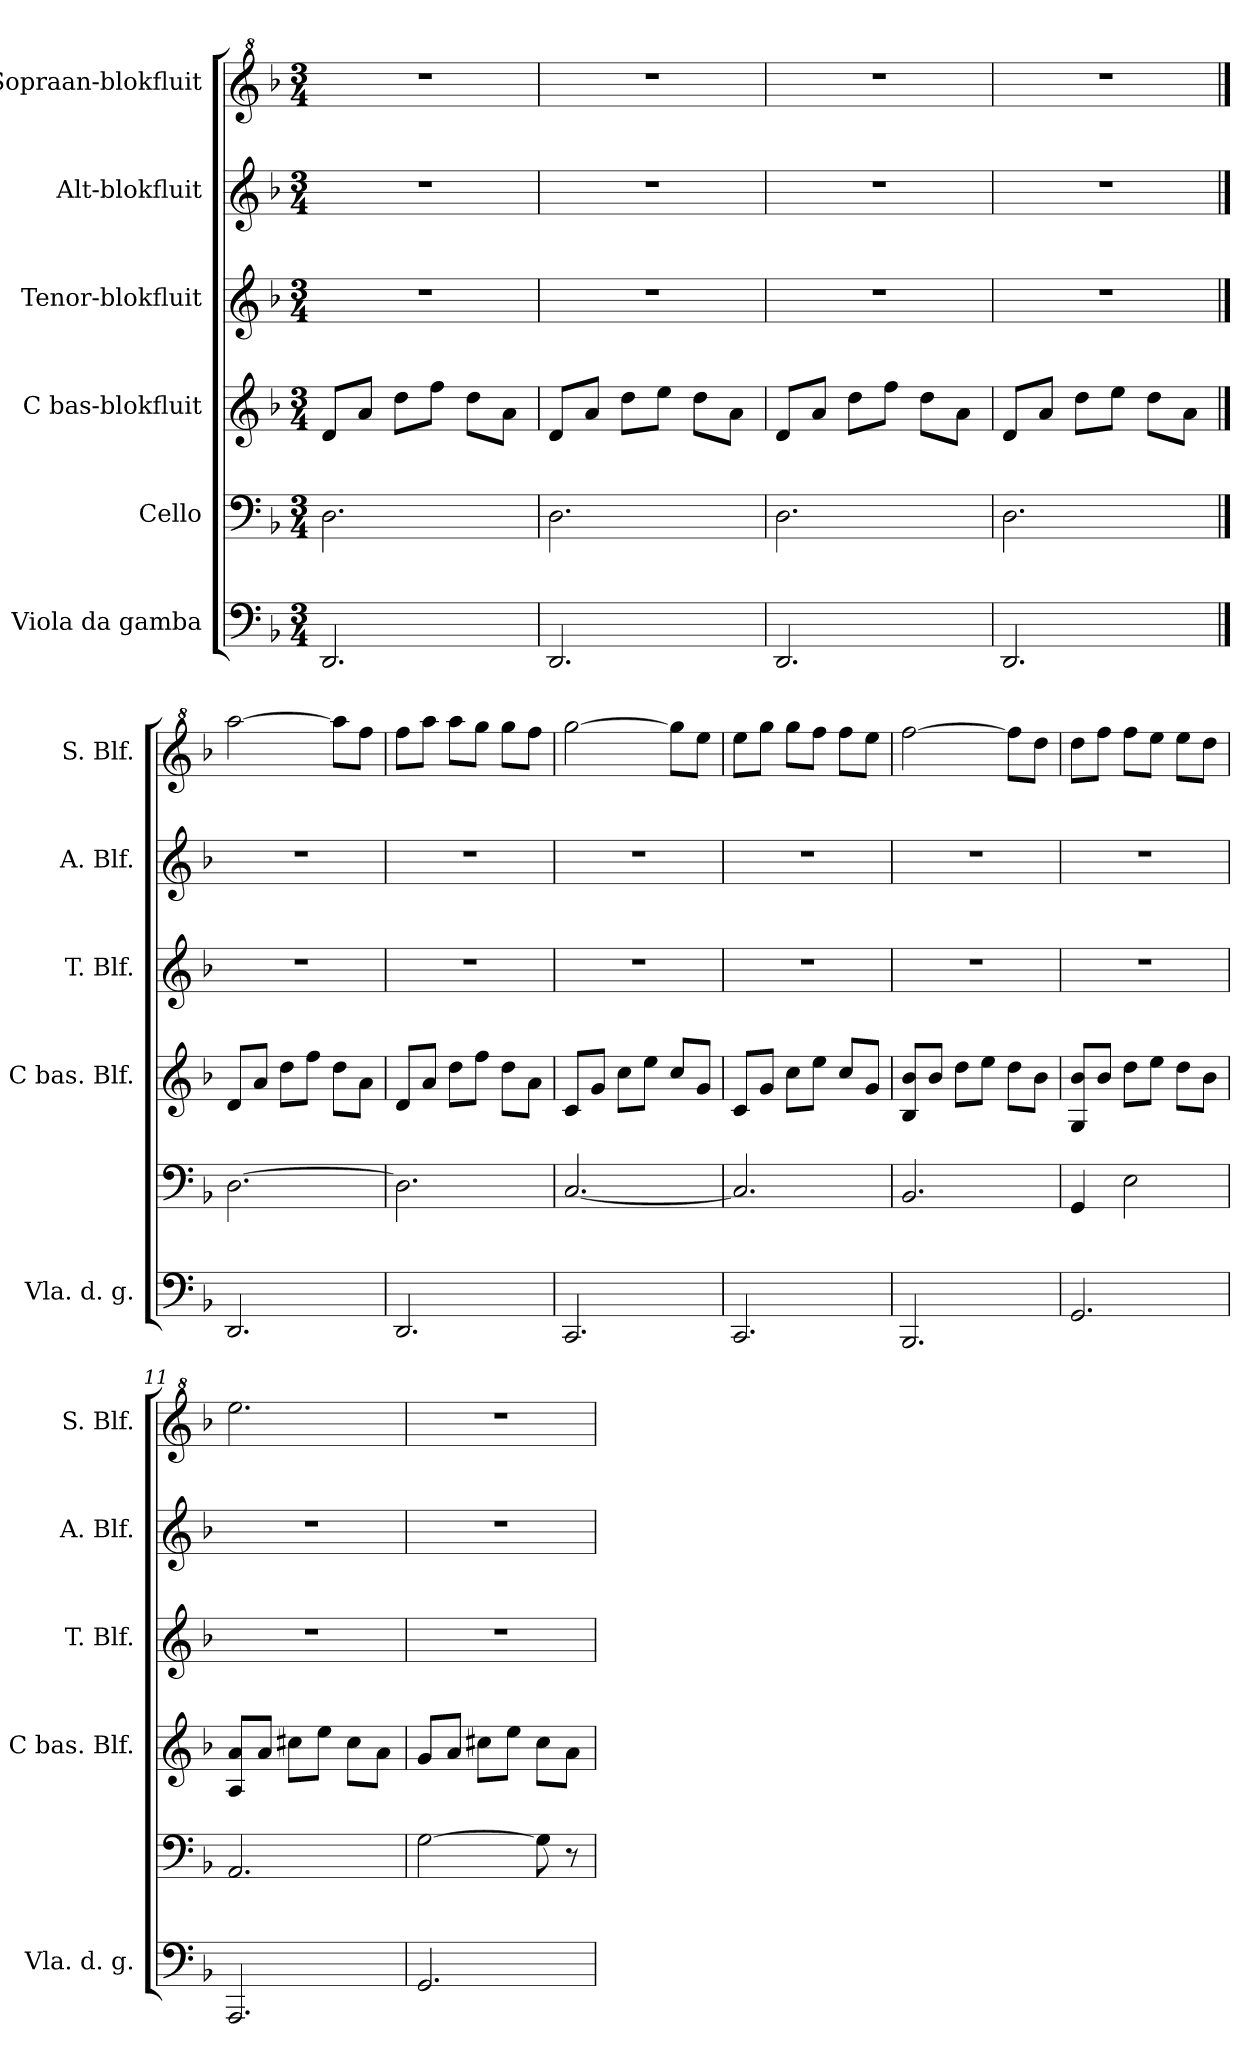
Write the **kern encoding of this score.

**kern	**kern	**kern	**kern	**kern	**kern
*part6	*part5	*part4	*part3	*part2	*part1
*staff6	*staff5	*staff4	*staff3	*staff2	*staff1
*I"Viola da gamba	*I"Cello	*I"C bas-blokfluit	*I"Tenor-blokfluit	*I"Alt-blokfluit	*I"Sopraan-blokfluit
*I'Vla. d. g.	*	*I'C bas. Blf.	*I'T. Blf.	*I'A. Blf.	*I'S. Blf.
*clefF4	*clefF4	*clefG2	*clefG2	*clefG2	*clefG^2
*k[b-]	*k[b-]	*k[b-]	*k[b-]	*k[b-]	*k[b-]
*M3/4	*M3/4	*M3/4	*M3/4	*M3/4	*M3/4
*MM60	*MM60	*MM60	*MM60	*MM60	*MM60
=1	=1	=1	=1	=1	=1
2.DD/	2.D\	8d/L	2.r	2.r	2.r
.	.	8a/J	.	.	.
.	.	8dd\L	.	.	.
.	.	8ff\J	.	.	.
.	.	8dd\L	.	.	.
.	.	8a\J	.	.	.
=2	=2	=2	=2	=2	=2
2.DD/	2.D\	8d/L	2.r	2.r	2.r
.	.	8a/J	.	.	.
.	.	8dd\L	.	.	.
.	.	8ee\J	.	.	.
.	.	8dd\L	.	.	.
.	.	8a\J	.	.	.
=3	=3	=3	=3	=3	=3
2.DD/	2.D\	8d/L	2.r	2.r	2.r
.	.	8a/J	.	.	.
.	.	8dd\L	.	.	.
.	.	8ff\J	.	.	.
.	.	8dd\L	.	.	.
.	.	8a\J	.	.	.
=4	=4	=4	=4	=4	=4
2.DD/	2.D\	8d/L	2.r	2.r	2.r
.	.	8a/J	.	.	.
.	.	8dd\L	.	.	.
.	.	8ee\J	.	.	.
.	.	8dd\L	.	.	.
.	.	8a\J	.	.	.
==5	==5	==5	==5	==5	==5
2.DD/	[2.D\	8d/L	2.r	2.r	[2aaa\
.	.	8a/J	.	.	.
.	.	8dd\L	.	.	.
.	.	8ff\J	.	.	.
.	.	8dd\L	.	.	8aaa\L]
.	.	8a\J	.	.	8fff\J
!!LO:LB:g=z
=6	=6	=6	=6	=6	=6
2.DD/	2.D\]	8d/L	2.r	2.r	8fff\L
.	.	8a/J	.	.	8aaa\J
.	.	8dd\L	.	.	8aaa\L
.	.	8ff\J	.	.	8ggg\J
.	.	8dd\L	.	.	8ggg\L
.	.	8a\J	.	.	8fff\J
=7	=7	=7	=7	=7	=7
2.CC/	[2.C/	8c/L	2.r	2.r	[2ggg\
.	.	8g/J	.	.	.
.	.	8cc\L	.	.	.
.	.	8ee\J	.	.	.
.	.	8cc/L	.	.	8ggg\L]
.	.	8g/J	.	.	8eee\J
=8	=8	=8	=8	=8	=8
2.CC/	2.C/]	8c/L	2.r	2.r	8eee\L
.	.	8g/J	.	.	8ggg\J
.	.	8cc\L	.	.	8ggg\L
.	.	8ee\J	.	.	8fff\J
.	.	8cc/L	.	.	8fff\L
.	.	8g/J	.	.	8eee\J
=9	=9	=9	=9	=9	=9
2.BBB-/	2.BB-/	8B-/ 8b-/L	2.r	2.r	[2fff\
.	.	8b-/J	.	.	.
.	.	8dd\L	.	.	.
.	.	8ee\J	.	.	.
.	.	8dd\L	.	.	8fff\L]
.	.	8b-\J	.	.	8ddd\J
=10	=10	=10	=10	=10	=10
2.GG/	4GG/	8G/ 8b-/L	2.r	2.r	8ddd\L
.	.	8b-/J	.	.	8fff\J
.	2E\	8dd\L	.	.	8fff\L
.	.	8ee\J	.	.	8eee\J
.	.	8dd\L	.	.	8eee\L
.	.	8b-\J	.	.	8ddd\J
=11	=11	=11	=11	=11	=11
2.AAA/	2.AA/	8A/ 8a/L	2.r	2.r	2.eee\
.	.	8a/J	.	.	.
.	.	8cc#X\L	.	.	.
.	.	8ee\J	.	.	.
.	.	8cc#\L	.	.	.
.	.	8a\J	.	.	.
!!LO:PB:g=z
=12	=12	=12	=12	=12	=12
2.GG/	[2G\	8g/L	2.r	2.r	2.r
.	.	8a/J	.	.	.
.	.	8cc#X\L	.	.	.
.	.	8ee\J	.	.	.
.	8G\]	8cc#\L	.	.	.
.	8r	8a\J	.	.	.
=	=	=	=	=	=
*-	*-	*-	*-	*-	*-
